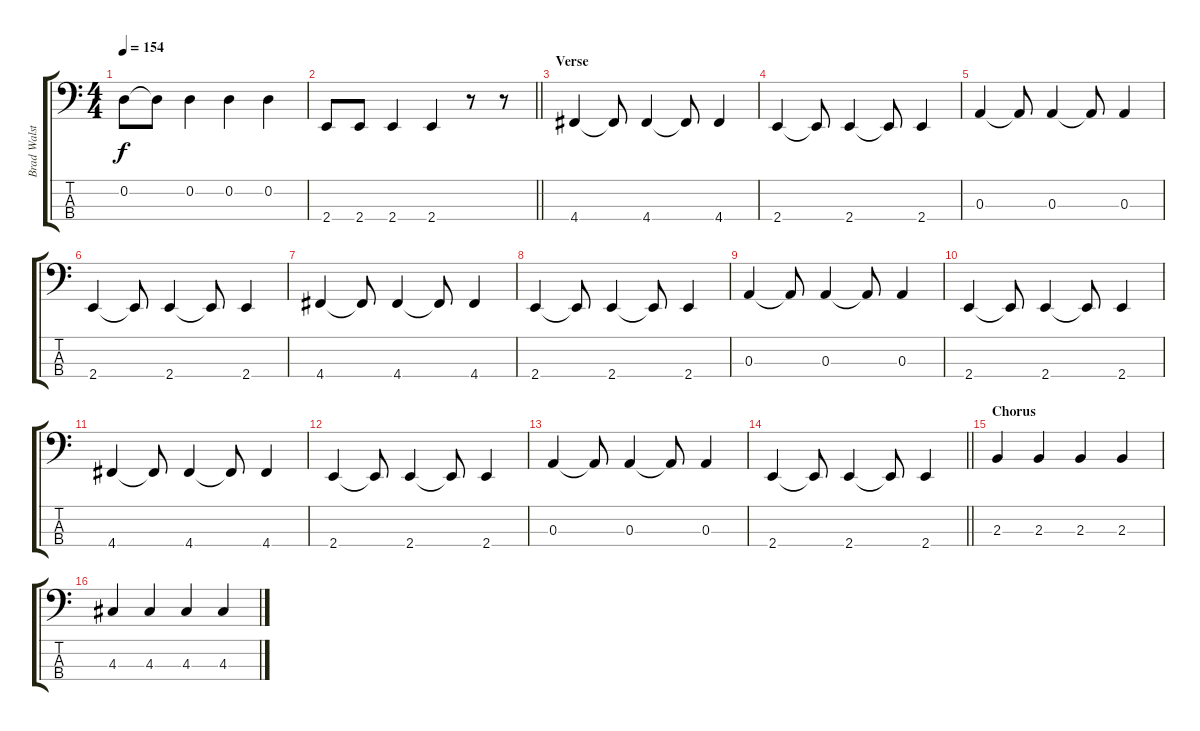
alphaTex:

\track ("Brad Walst" "Brad Walst") {instrument electricbassfinger}
\staff {score tabs}
\tuning (G2 D2 A1 D1) {hide}
\ts (4 4)
\tempo 154
\clef f4
\ks c
0.2{t}.8{dy f} 0.2{t}.8 0.2.4 0.2.4 0.2.4 |
\barLineRight lightlight
2.4.8 2.4.8 2.4.4 2.4.4 r.8 r.8 |
\section ("" "Verse")
4.4.4 4.4{t}.8 4.4.4 4.4{t}.8 4.4.4 |
2.4.4 2.4{t}.8 2.4.4 2.4{t}.8 2.4.4 |
0.3.4 0.3{t}.8 0.3.4 0.3{t}.8 0.3.4 |
2.4.4 2.4{t}.8 2.4.4 2.4{t}.8 2.4.4 |
4.4.4 4.4{t}.8 4.4.4 4.4{t}.8 4.4.4 |
2.4.4 2.4{t}.8 2.4.4 2.4{t}.8 2.4.4 |
0.3.4 0.3{t}.8 0.3.4 0.3{t}.8 0.3.4 |
2.4.4 2.4{t}.8 2.4.4 2.4{t}.8 2.4.4 |
4.4.4 4.4{t}.8 4.4.4 4.4{t}.8 4.4.4 |
2.4.4 2.4{t}.8 2.4.4 2.4{t}.8 2.4.4 |
0.3.4 0.3{t}.8 0.3.4 0.3{t}.8 0.3.4 |
\barLineRight lightlight
2.4.4 2.4{t}.8 2.4.4 2.4{t}.8 2.4.4 |
\section ("" "Chorus")
2.3.4 2.3.4 2.3.4 2.3.4 |
4.3.4 4.3.4 4.3.4 4.3.4
